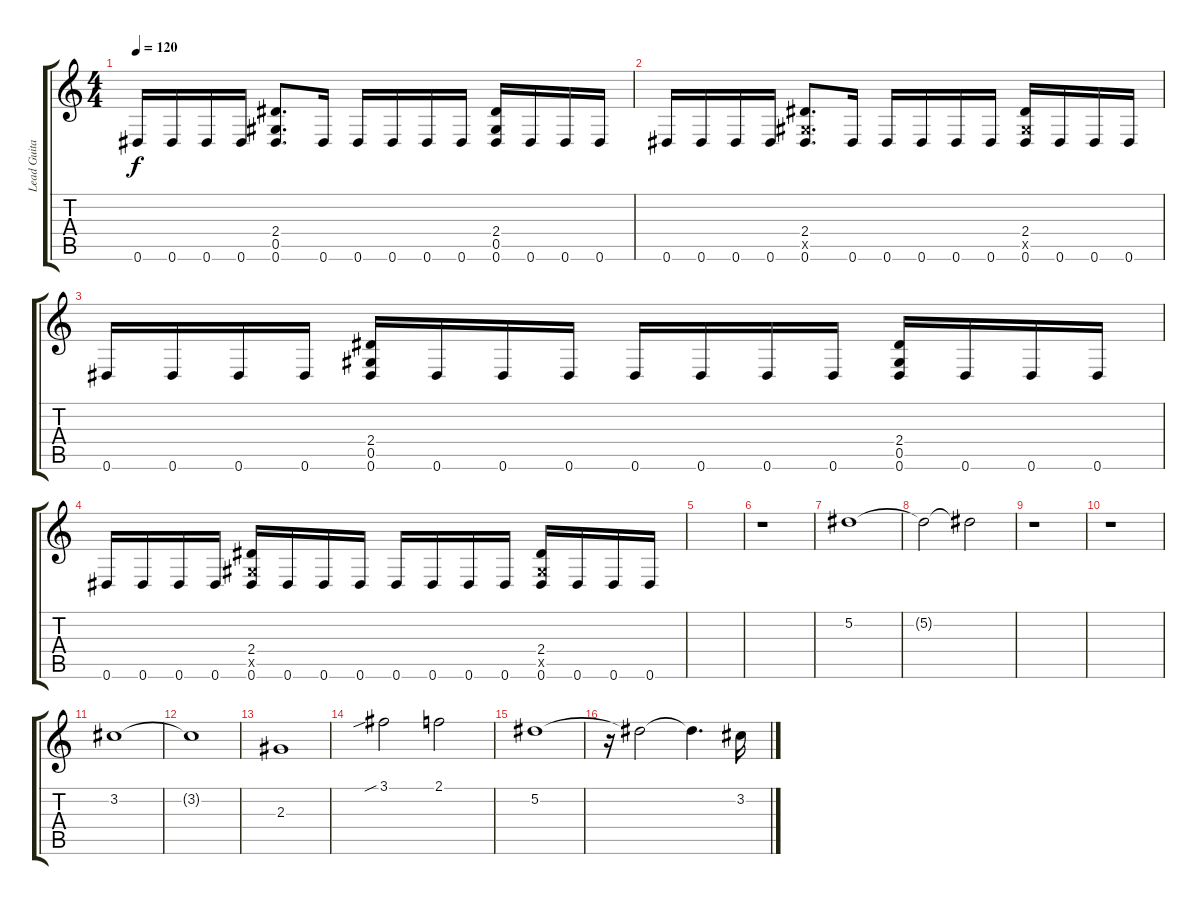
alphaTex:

\track ("Lead Guitar" "Lead Guita") {instrument distortionguitar}
\staff {score tabs}
\tuning (Eb4 Bb3 Gb3 Db3 Ab2 Eb2) {hide}
\ts (4 4)
\tempo 120
\clef g2
\ks c
0.6.16{dy f} 0.6.16 0.6.16 0.6.16 (2.4 0.5 0.6).8{d} 0.6.16 0.6.16 0.6.16 0.6.16 0.6.16 (2.4 0.5 0.6).16 0.6.16 0.6.16 0.6.16 |
0.6.16 0.6.16 0.6.16 0.6.16 (2.4 0.5{x} 0.6).8{d} 0.6.16 0.6.16 0.6.16 0.6.16 0.6.16 (2.4 0.5{x} 0.6).16 0.6.16 0.6.16 0.6.16 |
0.6.16 0.6.16 0.6.16 0.6.16 (2.4 0.5 0.6).16 0.6.16 0.6.16 0.6.16 0.6.16 0.6.16 0.6.16 0.6.16 (2.4 0.5 0.6).16 0.6.16 0.6.16 0.6.16 |
0.6.16 0.6.16 0.6.16 0.6.16 (2.4 0.5{x} 0.6).16 0.6.16 0.6.16 0.6.16 0.6.16 0.6.16 0.6.16 0.6.16 (2.4 0.5{x} 0.6).16 0.6.16 0.6.16 0.6.16 |
|
r.1 |
5.2.1 |
5.2{t}.2 5.2{t}.2 |
r.1 |
r.1 |
3.2.1{volume 11} |
3.2{t}.1 |
2.3.1 |
3.1{sib}.2 2.1.2 |
5.2.1 |
r.16 5.2{t}.2 5.2{t}.4{d} 3.2{sl}.16
